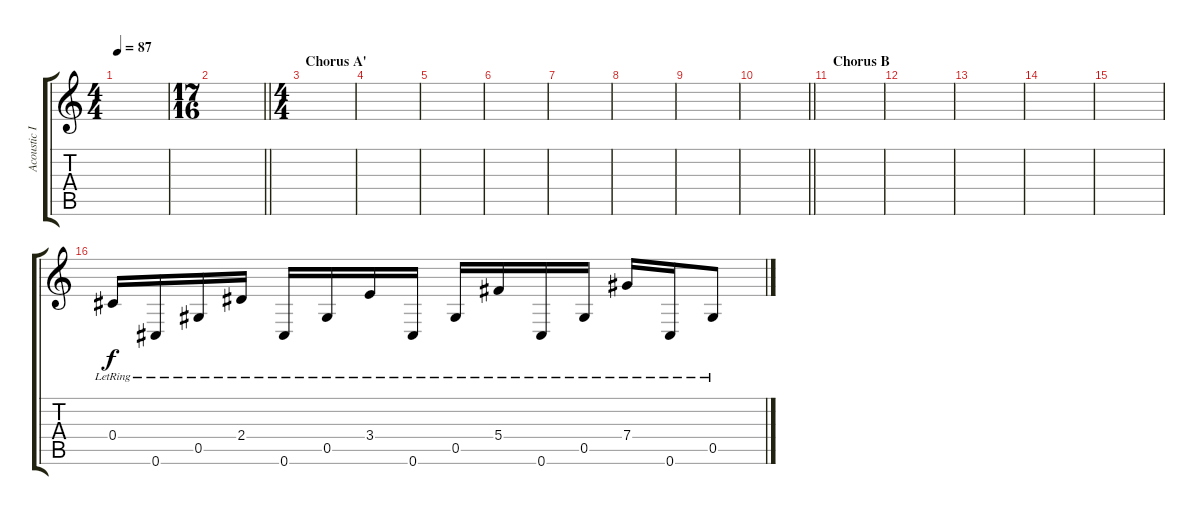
\track ("Acoustic I" "Acoustic I") {instrument acousticguitarsteel}
\staff {score tabs}
\tuning (Eb4 Bb3 Gb3 Db3 Ab2 Db2) {hide}
\ts (4 4)
\tempo 87
\clef g2
\ks c
|
\ts (17 16)
\barLineRight lightlight
|
\ts (4 4)
\section ("" "Chorus A'")
|
|
|
|
|
|
|
\barLineRight lightlight
|
\section ("" "Chorus B")
|
|
|
|
|
0.4{lr}.16{volume 13 instrument acousticguitarsteel} 0.6{lr}.16 0.5{lr}.16 2.4{lr}.16 0.6{lr}.16 0.5{lr}.16 3.4{lr}.16 0.6{lr}.16 0.5{lr}.16 5.4{lr}.16 0.6{lr}.16 0.5{lr}.16 7.4{lr}.16 0.6{lr}.16 0.5{lr}.8
